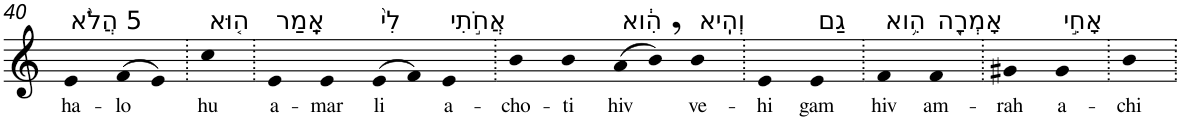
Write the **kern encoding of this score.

**kern	**text
*part1	*part1
*staff1	*staff1
*I"Piano	*
*I'Pno	*
!!LO:PB:g=z
*clefG2	*
*k[]	*
=40	=40
!LO:TX:a:t=5 הֲלֹ֨א	!
!	!LO:LY:b
4e	ha-
!	!LO:LY:b
(>8f	-lo
8e)	.
=41.	=41.
!LO:TX:a:t=ה֤וּא	!
!	!LO:LY:b
4cc	hu
=42.	=42.
!LO:TX:a:t=אָֽמַר	!
!	!LO:LY:b
4e	a-
!	!LO:LY:b
4e	-mar
!LO:TX:a:t=לִי֙	!
!	!LO:LY:b
(>8e	li
8f)	.
!LO:TX:a:t=אֲחֹ֣תִי	!
!	!LO:LY:b
4e	a-
=43.	=43.
!	!LO:LY:b
4b	-cho-
!	!LO:LY:b
4b	-ti
!LO:TX:a:t=הִ֔וא	!
!	!LO:LY:b
(>8a	hiv
8b,)	.
!LO:TX:a:t=וְהִֽיא	!
!	!LO:LY:b
4b	ve-
=44.	=44.
!	!LO:LY:b
4e	-hi
!LO:TX:a:t=גַם	!
!	!LO:LY:b
4e	gam
=45.	=45.
!LO:TX:a:t=הִ֥וא	!
!	!LO:LY:b
4f	hiv
!LO:TX:a:t=אָמְרָ֖ה	!
!	!LO:LY:b
4f	am-
=46.	=46.
!	!LO:LY:b
4g#X	-rah
!LO:TX:a:t=אָחִ֣י	!
!	!LO:LY:b
4g#	a-
=47.	=47.
!	!LO:LY:b
4b	-chi
=.	=.
*-	*-
